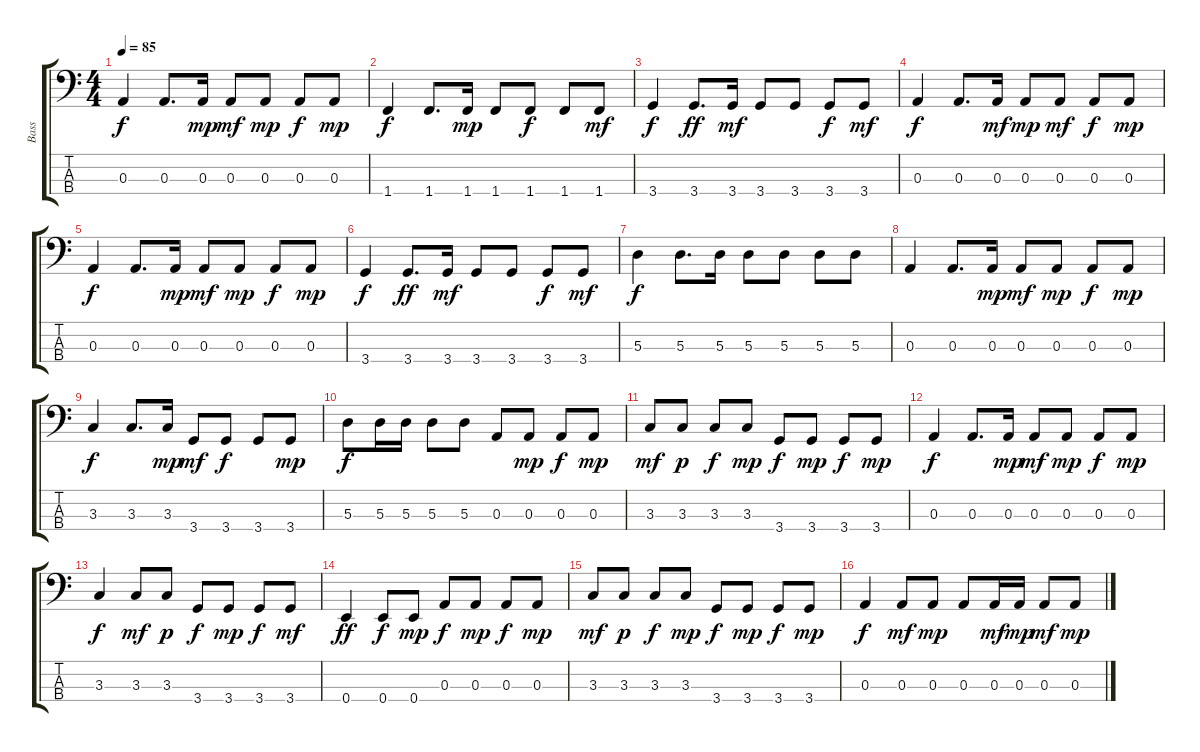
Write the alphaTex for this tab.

\track ("Bass                " "Bass      ") {instrument electricbassfinger}
\staff {score tabs}
\tuning (G2 D2 A1 E1) {hide}
\ts (4 4)
\tempo 85
\clef f4
\ks c
0.3.4{dy f instrument electricbassfinger} 0.3.8{d} 0.3.16{dy mp} 0.3.8{dy mf} 0.3.8{dy mp} 0.3.8{dy f} 0.3.8{dy mp} |
1.4.4{dy f} 1.4.8{d} 1.4.16{dy mp} 1.4.8 1.4.8{dy f} 1.4.8 1.4.8{dy mf} |
3.4.4{dy f} 3.4.8{d dy ff} 3.4.16{dy mf} 3.4.8 3.4.8 3.4.8{dy f} 3.4.8{dy mf} |
0.3.4{dy f} 0.3.8{d} 0.3.16{dy mf} 0.3.8{dy mp} 0.3.8{dy mf} 0.3.8{dy f} 0.3.8{dy mp} |
0.3.4{dy f} 0.3.8{d} 0.3.16{dy mp} 0.3.8{dy mf} 0.3.8{dy mp} 0.3.8{dy f} 0.3.8{dy mp} |
3.4.4{dy f} 3.4.8{d dy ff} 3.4.16{dy mf} 3.4.8 3.4.8 3.4.8{dy f} 3.4.8{dy mf} |
5.3.4{dy f} 5.3.8{d} 5.3.16 5.3.8 5.3.8 5.3.8 5.3.8 |
0.3.4 0.3.8{d} 0.3.16{dy mp} 0.3.8{dy mf} 0.3.8{dy mp} 0.3.8{dy f} 0.3.8{dy mp} |
3.3.4{dy f} 3.3.8{d} 3.3.16{dy mp} 3.4.8{dy mf} 3.4.8{dy f} 3.4.8 3.4.8{dy mp} |
5.3.8{dy f} 5.3.16 5.3.16 5.3.8 5.3.8 0.3.8 0.3.8{dy mp} 0.3.8{dy f} 0.3.8{dy mp} |
3.3.8{dy mf} 3.3.8{dy p} 3.3.8{dy f} 3.3.8{dy mp} 3.4.8{dy f} 3.4.8{dy mp} 3.4.8{dy f} 3.4.8{dy mp} |
0.3.4{dy f} 0.3.8{d} 0.3.16{dy mp} 0.3.8{dy mf} 0.3.8{dy mp} 0.3.8{dy f} 0.3.8{dy mp} |
3.3.4{dy f} 3.3.8{dy mf} 3.3.8{dy p} 3.4.8{dy f} 3.4.8{dy mp} 3.4.8{dy f} 3.4.8{dy mf} |
0.4.4{dy ff} 0.4.8{dy f} 0.4.8{dy mp} 0.3.8{dy f} 0.3.8{dy mp} 0.3.8{dy f} 0.3.8{dy mp} |
3.3.8{dy mf} 3.3.8{dy p} 3.3.8{dy f} 3.3.8{dy mp} 3.4.8{dy f} 3.4.8{dy mp} 3.4.8{dy f} 3.4.8{dy mp} |
0.3.4{dy f} 0.3.8{dy mf} 0.3.8{dy mp} 0.3.8 0.3.16{dy mf} 0.3.16{dy mp} 0.3.8{dy mf} 0.3.8{dy mp}
